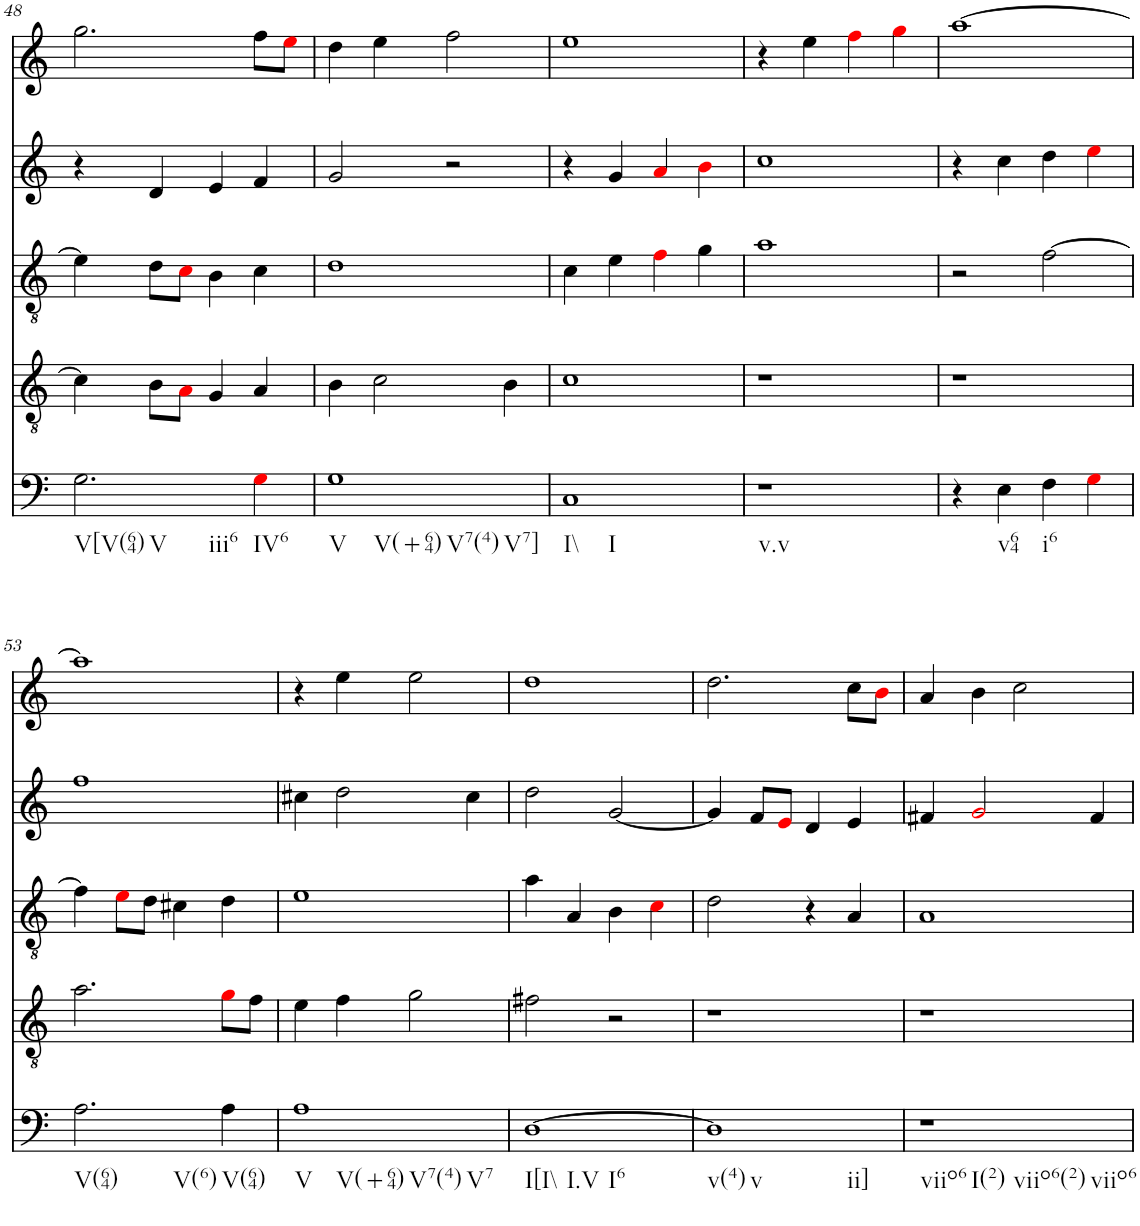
**kern	**kern	**kern	**kern	**kern
*part5	*part4	*part3	*part2	*part1
*staff5	*staff4	*staff3	*staff2	*staff1
*I"vox	*I"vox	*I"vox	*I"vox	*I"vox
!!LO:PB:g=z
*clefF4	*clefGv2	*clefGv2	*clefG2	*clefG2
*k[]	*k[]	*k[]	*k[]	*k[]
*M4/4	*M4/4	*M4/4	*M4/4	*M4/4
=48	=48	=48	=48	=48
!LO:TX:b:t=V[V(64)	!	!	!	!
!LO:TX:b:t=V	!	!	!	!
!LO:TX:b:t=iii6	!	!	!	!
2.G\	4c\]	4e\]	4r	2.gg\
.	8B\L	8d\L	4d/	.
.	8Ai\J	8ci\J	.	.
.	4G/	4B\	4e/	.
!LO:TX:b:t=IV6	!	!	!	!
4Gi\	4A/	4c\	4f/	8ff\L
.	.	.	.	8eei\J
=49	=49	=49	=49	=49
!LO:TX:b:t=V	!	!	!	!
!LO:TX:b:t=V(+64)	!	!	!	!
!LO:TX:b:t=V7(4)	!	!	!	!
!LO:TX:b:t=V7]	!	!	!	!
1G	4B\	1d	2g/	4dd\
.	2c\	.	.	4ee\
.	.	.	2r	2ff\
.	4B\	.	.	.
=50	=50	=50	=50	=50
!LO:TX:b:t=I\\	!	!	!	!
!LO:TX:b:t=I	!	!	!	!
1C	1c	4c\	4r	1ee
.	.	4e\	4g/	.
.	.	4fi\	4ai/	.
.	.	4g\	4bi\	.
=51	=51	=51	=51	=51
!LO:TX:b:t=v.v	!	!	!	!
1r	1r	1a	1cc	4r
.	.	.	.	4ee\
.	.	.	.	4ffi\
.	.	.	.	4ggi\
=52	=52	=52	=52	=52
4r	1r	2r	4r	[1aa
!LO:TX:b:t=v64	!	!	!	!
4E\	.	.	4cc\	.
!LO:TX:b:t=i6	!	!	!	!
4F\	.	[2f\	4dd\	.
4Gi\	.	.	4eei\	.
!!LO:LB:g=z
=53	=53	=53	=53	=53
!LO:TX:b:t=V(64)	!	!	!	!
!LO:TX:b:t=V(6)	!	!	!	!
2.A\	2.a\	4f\]	1ff	1aa]
.	.	8ei\L	.	.
.	.	8d\J	.	.
.	.	4c#X\	.	.
!LO:TX:b:t=V(64)	!	!	!	!
4A\	8gi\L	4d\	.	.
.	8f\J	.	.	.
=54	=54	=54	=54	=54
!LO:TX:b:t=V	!	!	!	!
!LO:TX:b:t=V(+64)	!	!	!	!
!LO:TX:b:t=V7(4)	!	!	!	!
!LO:TX:b:t=V7	!	!	!	!
1A	4e\	1e	4cc#X\	4r
.	4f\	.	2dd\	4ee\
.	2g\	.	.	2ee\
.	.	.	4cc#\	.
=55	=55	=55	=55	=55
!LO:TX:b:t=I[I\\	!	!	!	!
!LO:TX:b:t=I.V	!	!	!	!
!LO:TX:b:t=I6	!	!	!	!
[1D	2f#X\	4a\	2dd\	1dd
.	.	4A/	.	.
.	2r	4B\	[2g/	.
.	.	4ci\	.	.
=56	=56	=56	=56	=56
!LO:TX:b:t=v(4)	!	!	!	!
!LO:TX:b:t=v	!	!	!	!
!LO:TX:b:t=ii]	!	!	!	!
1D]	1r	2d\	4g/]	2.dd\
.	.	.	8f/L	.
.	.	.	8ei/J	.
.	.	4r	4d/	.
.	.	4A/	4e/	8cc\L
.	.	.	.	8bi\J
=57	=57	=57	=57	=57
!LO:TX:b:t=viio6	!	!	!	!
!LO:TX:b:t=I(2)	!	!	!	!
!LO:TX:b:t=viio6(2)	!	!	!	!
!LO:TX:b:t=viio6	!	!	!	!
1r	1r	1A	4f#X/	4a/
.	.	.	2gi/	4b\
.	.	.	.	2cc\
.	.	.	4f#/	.
=	=	=	=	=
*-	*-	*-	*-	*-
